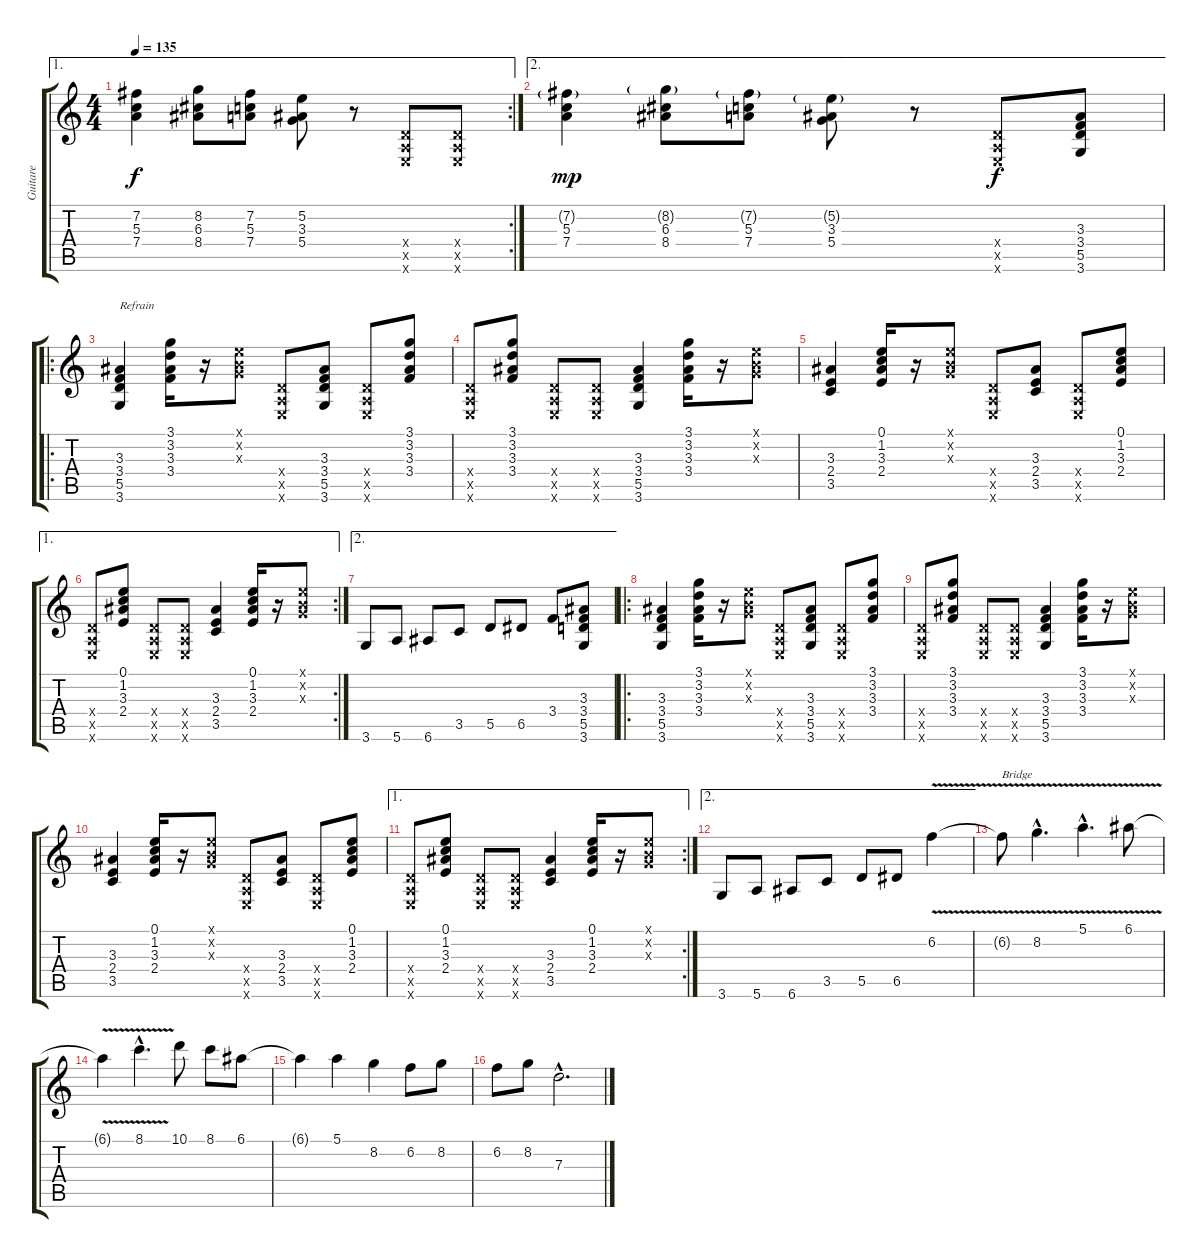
\track ("Guitare" "Guitare") {instrument acousticguitarnylon}
\staff {score tabs}
\tuning (E4 B3 G3 D3 A2 E2) {hide}
\ae 1
\rc 2
\ts (4 4)
\tempo 135
\clef g2
\ks c
(7.2 5.3 7.4).4{dy f} (8.2 6.3 8.4).8 (7.2 5.3 7.4).8 (5.2 3.3 5.4).8 r.8 (0.4{x} 0.5{x} 0.6{x}).8 (0.4{x} 0.5{x} 0.6{x}).8 |
\ae 2
(7.2{g} 5.3 7.4).4{dy mp} (8.2{g} 6.3 8.4).8 (7.2{g} 5.3 7.4).8 (5.2{g} 3.3 5.4).8 r.8 (0.4{x} 0.5{x} 0.6{x}).8{dy f} (3.3 3.4 5.5 3.6).8 |
\ro
(3.3 3.4 5.5 3.6).4{txt "Refrain"} (3.1 3.2 3.3 3.4).16 r.16 (0.1{x} 0.2{x} 0.3{x}).8 (0.4{x} 0.5{x} 0.6{x}).8 (3.3 3.4 5.5 3.6).8 (0.4{x} 0.5{x} 0.6{x}).8 (3.1 3.2 3.3 3.4).8 |
(0.4{x} 0.5{x} 0.6{x}).8 (3.1 3.2 3.3 3.4).8 (0.4{x} 0.5{x} 0.6{x}).8 (0.4{x} 0.5{x} 0.6{x}).8 (3.3 3.4 5.5 3.6).4 (3.1 3.2 3.3 3.4).16 r.16 (0.1{x} 0.2{x} 0.3{x}).8 |
(3.3 2.4 3.5).4 (0.1 1.2 3.3 2.4).16 r.16 (0.1{x} 0.2{x} 0.3{x}).8 (0.4{x} 0.5{x} 0.6{x}).8 (3.3 2.4 3.5).8 (0.4{x} 0.5{x} 0.6{x}).8 (0.1 1.2 3.3 2.4).8 |
\ae 1
\rc 2
(0.4{x} 0.5{x} 0.6{x}).8 (0.1 1.2 3.3 2.4).8 (0.4{x} 0.5{x} 0.6{x}).8 (0.4{x} 0.5{x} 0.6{x}).8 (3.3 2.4 3.5).4 (0.1 1.2 3.3 2.4).16 r.16 (0.1{x} 0.2{x} 0.3{x}).8 |
\ae 2
3.6.8 5.6.8 6.6.8 3.5.8 5.5.8 6.5.8 3.4.8 (3.3 3.4 5.5 3.6).8 |
\ro
(3.3 3.4 5.5 3.6).4 (3.1 3.2 3.3 3.4).16 r.16 (0.1{x} 0.2{x} 0.3{x}).8 (0.4{x} 0.5{x} 0.6{x}).8 (3.3 3.4 5.5 3.6).8 (0.4{x} 0.5{x} 0.6{x}).8 (3.1 3.2 3.3 3.4).8 |
(0.4{x} 0.5{x} 0.6{x}).8 (3.1 3.2 3.3 3.4).8 (0.4{x} 0.5{x} 0.6{x}).8 (0.4{x} 0.5{x} 0.6{x}).8 (3.3 3.4 5.5 3.6).4 (3.1 3.2 3.3 3.4).16 r.16 (0.1{x} 0.2{x} 0.3{x}).8 |
(3.3 2.4 3.5).4 (0.1 1.2 3.3 2.4).16 r.16 (0.1{x} 0.2{x} 0.3{x}).8 (0.4{x} 0.5{x} 0.6{x}).8 (3.3 2.4 3.5).8 (0.4{x} 0.5{x} 0.6{x}).8 (0.1 1.2 3.3 2.4).8 |
\ae 1
\rc 2
(0.4{x} 0.5{x} 0.6{x}).8 (0.1 1.2 3.3 2.4).8 (0.4{x} 0.5{x} 0.6{x}).8 (0.4{x} 0.5{x} 0.6{x}).8 (3.3 2.4 3.5).4 (0.1 1.2 3.3 2.4).16 r.16 (0.1{x} 0.2{x} 0.3{x}).8 |
\ae 2
3.6.8 5.6.8 6.6.8 3.5.8 5.5.8 6.5.8 6.2{v}.4 |
6.2{t}.8{txt "Bridge"} 8.2{v hac}.4{d} 5.1{v hac}.4{d} 6.1{v}.8 |
6.1{t}.4 8.1{v hac}.4{d} 10.1.8 8.1.8 6.1.8 |
6.1{t}.4 5.1.4 8.2.4 6.2.8 8.2.8 |
6.2.8 8.2.8 7.3{hac}.2{d}
